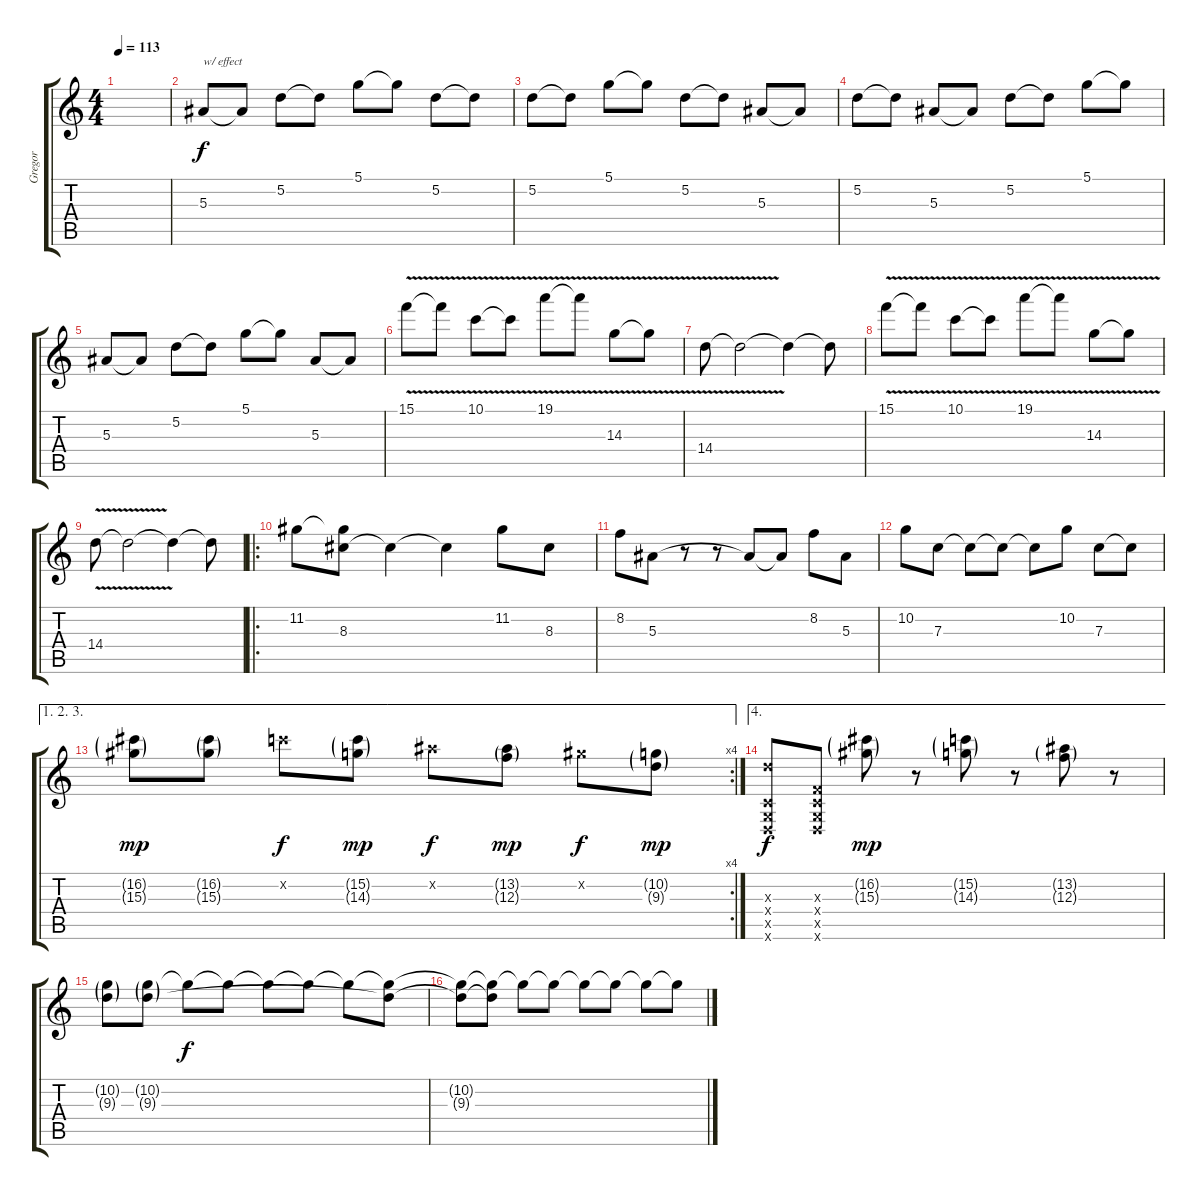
\track ("Gregor" "Gregor") {instrument overdrivenguitar}
\staff {score tabs}
\tuning (D4 A3 F3 C3 G2 D2) {hide}
\ts (4 4)
\tempo 113
\clef g2
\ks c
|
5.3.8{txt "w/ effect"} 5.3{t}.8 5.2.8 5.2{t}.8 5.1.8 5.1{t}.8 5.2.8 5.2{t}.8 |
5.2.8 5.2{t}.8 5.1.8 5.1{t}.8 5.2.8 5.2{t}.8 5.3.8 5.3{t}.8 |
5.2.8 5.2{t}.8 5.3.8 5.3{t}.8 5.2.8 5.2{t}.8 5.1.8 5.1{t}.8 |
5.3.8 5.3{t}.8 5.2.8 5.2{t}.8 5.1.8 5.1{t}.8 5.3.8 5.3{t}.8 |
15.1{v}.8 15.1{t}.8 10.1{v}.8 10.1{t}.8 19.1{v}.8 19.1{t}.8 14.3{v}.8 14.3{t}.8 |
14.4{v}.8 14.4{t}.2 14.4{t}.4 14.4{t}.8 |
15.1{v}.8 15.1{t}.8 10.1{v}.8 10.1{t}.8 19.1{v}.8 19.1{t}.8 14.3{v}.8 14.3{t}.8 |
14.4{v}.8 14.4{t}.2 14.4{t}.4 14.4{t}.8 |
\ro
11.2.8 (11.2{t} 8.3).8 8.3{t}.4 8.3{t}.4 11.2.8 8.3.8 |
8.2.8 5.3.8 r.8 r.8 5.3{t}.8 5.3{t}.8 8.2.8 5.3.8 |
10.2.8 7.3.8 7.3{t}.8 7.3{t}.8 7.3{t}.8 10.2.8 7.3.8 7.3{t}.8 |
\ae (1 2 3)
\rc 4
(16.2{g} 15.3{g}).8{dy mp} (16.2{g} 15.3{g}).8 15.2{x}.8{dy f} (15.2{g} 14.3{g}).8{dy mp} 13.2{x}.8{dy f} (13.2{g} 12.3{g}).8{dy mp} 11.2{x}.8{dy f} (10.2{g} 9.3{g}).8{dy mp} |
\ae 4
(9.3{x} 0.4{x} 0.5{x} 0.6{x}).8{dy f} (0.3{x} 0.4{x} 0.5{x} 0.6{x}).8 (16.2{g} 15.3{g}).8{dy mp} r.8 (15.2{g} 14.3{g}).8 r.8 (13.2{g} 12.3{g}).8 r.8 |
(10.2{g} 9.3{g}).8 (10.2{g} 9.3{g}).8 10.2{t}.8{dy f} 10.2{t}.8 10.2{t}.8 10.2{t}.8 10.2{t}.8 (10.2{t} 9.3{t}).8 |
(10.2{t} 9.3{t}).8 (10.2{t} 9.3{t}).8 10.2{t}.8 10.2{t}.8 10.2{t}.8 10.2{t}.8 10.2{t}.8 10.2{t}.8
